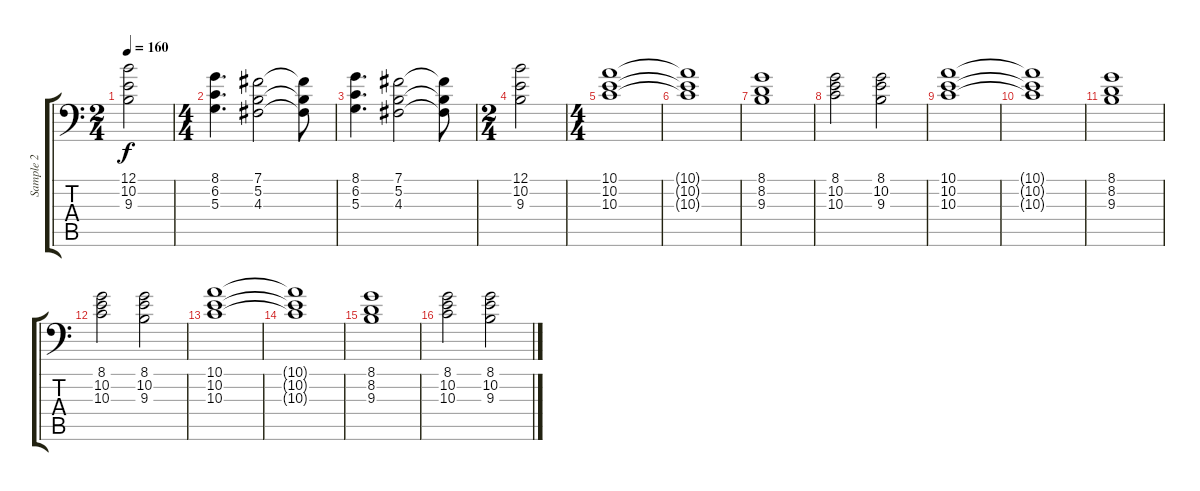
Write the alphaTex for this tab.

\track ("Sample 2" "Sample 2") {instrument churchorgan}
\staff {score tabs}
\tuning (B3 Gb3 D3 A2 E2 A1) {hide}
\ts (2 4)
\tempo 160
\clef f4
\ks c
(12.1 10.2 9.3).2{dy f} |
\ts (4 4)
(8.1 6.2 5.3).4{d} (7.1 5.2 4.3).2 (7.1{t} 5.2{t} 4.3{t}).8 |
(8.1 6.2 5.3).4{d} (7.1 5.2 4.3).2 (7.1{t} 5.2{t} 4.3{t}).8 |
\ts (2 4)
(12.1 10.2 9.3).2 |
\ts (4 4)
(10.1 10.2 10.3).1 |
(10.1{t} 10.2{t} 10.3{t}).1 |
(8.1 8.2 9.3).1 |
(8.1 10.2 10.3).2 (8.1 10.2 9.3).2 |
(10.1 10.2 10.3).1 |
(10.1{t} 10.2{t} 10.3{t}).1 |
(8.1 8.2 9.3).1 |
(8.1 10.2 10.3).2 (8.1 10.2 9.3).2 |
(10.1 10.2 10.3).1 |
(10.1{t} 10.2{t} 10.3{t}).1 |
(8.1 8.2 9.3).1 |
(8.1 10.2 10.3).2 (8.1 10.2 9.3).2
